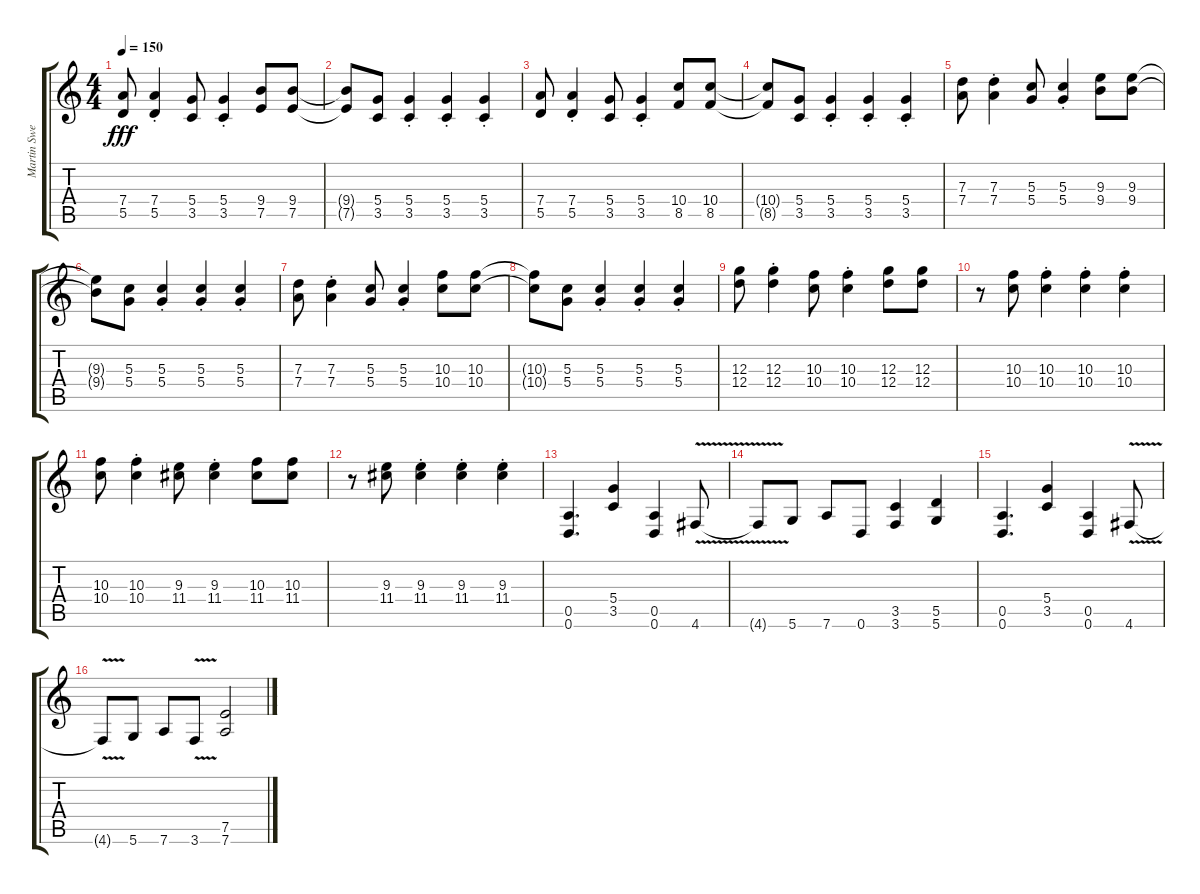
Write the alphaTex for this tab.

\track ("Martin Sweet" "Martin Swe") {instrument distortionguitar}
\staff {score tabs}
\tuning (E4 B3 G3 D3 A2 D2) {hide}
\ts (4 4)
\tempo 150
\clef g2
\ks c
(7.4 5.5).8{dy fff} (7.4{st} 5.5{st}).4 (5.4 3.5).8 (5.4{st} 3.5{st}).4 (9.4 7.5).8 (9.4 7.5).8 |
(9.4{t} 7.5{t}).8 (5.4 3.5).8 (5.4{st} 3.5{st}).4 (5.4{st} 3.5{st}).4 (5.4{st} 3.5{st}).4 |
(7.4 5.5).8 (7.4{st} 5.5{st}).4 (5.4 3.5).8 (5.4{st} 3.5{st}).4 (10.4 8.5).8 (10.4 8.5).8 |
(10.4{t} 8.5{t}).8 (5.4 3.5).8 (5.4{st} 3.5{st}).4 (5.4{st} 3.5{st}).4 (5.4{st} 3.5{st}).4 |
(7.3 7.4).8{volume 12} (7.3{st} 7.4{st}).4 (5.3 5.4).8 (5.3{st} 5.4{st}).4 (9.3 9.4).8 (9.3 9.4).8 |
(9.3{t} 9.4{t}).8 (5.3 5.4).8 (5.3{st} 5.4{st}).4 (5.3{st} 5.4{st}).4 (5.3{st} 5.4{st}).4 |
(7.3 7.4).8 (7.3{st} 7.4{st}).4 (5.3 5.4).8 (5.3{st} 5.4{st}).4 (10.3 10.4).8 (10.3 10.4).8 |
(10.3{t} 10.4{t}).8 (5.3 5.4).8 (5.3{st} 5.4{st}).4 (5.3{st} 5.4{st}).4 (5.3{st} 5.4{st}).4 |
(12.3 12.4).8 (12.3{st} 12.4{st}).4 (10.3 10.4).8 (10.3{st} 10.4{st}).4 (12.3 12.4).8 (12.3 12.4).8 |
r.8 (10.3 10.4).8 (10.3{st} 10.4{st}).4 (10.3{st} 10.4{st}).4 (10.3{st} 10.4{st}).4 |
(10.3 10.4).8 (10.3{st} 10.4{st}).4 (9.3 11.4).8 (9.3{st} 11.4{st}).4 (10.3 11.4).8 (10.3 11.4).8 |
r.8 (9.3 11.4).8 (9.3{st} 11.4{st}).4 (9.3{st} 11.4{st}).4 (9.3{st} 11.4{st}).4 |
(0.5 0.6).4{d} (5.4 3.5).4 (0.5 0.6).4 4.6{v}.8 |
4.6{t}.8 5.6.8 7.6.8 0.6.8 (3.5 3.6).4 (5.5 5.6).4 |
(0.5 0.6).4{d} (5.4 3.5).4 (0.5 0.6).4 4.6{v}.8 |
4.6{t}.8 5.6.8 7.6.8 3.6{v}.8 (7.5 7.6).2
